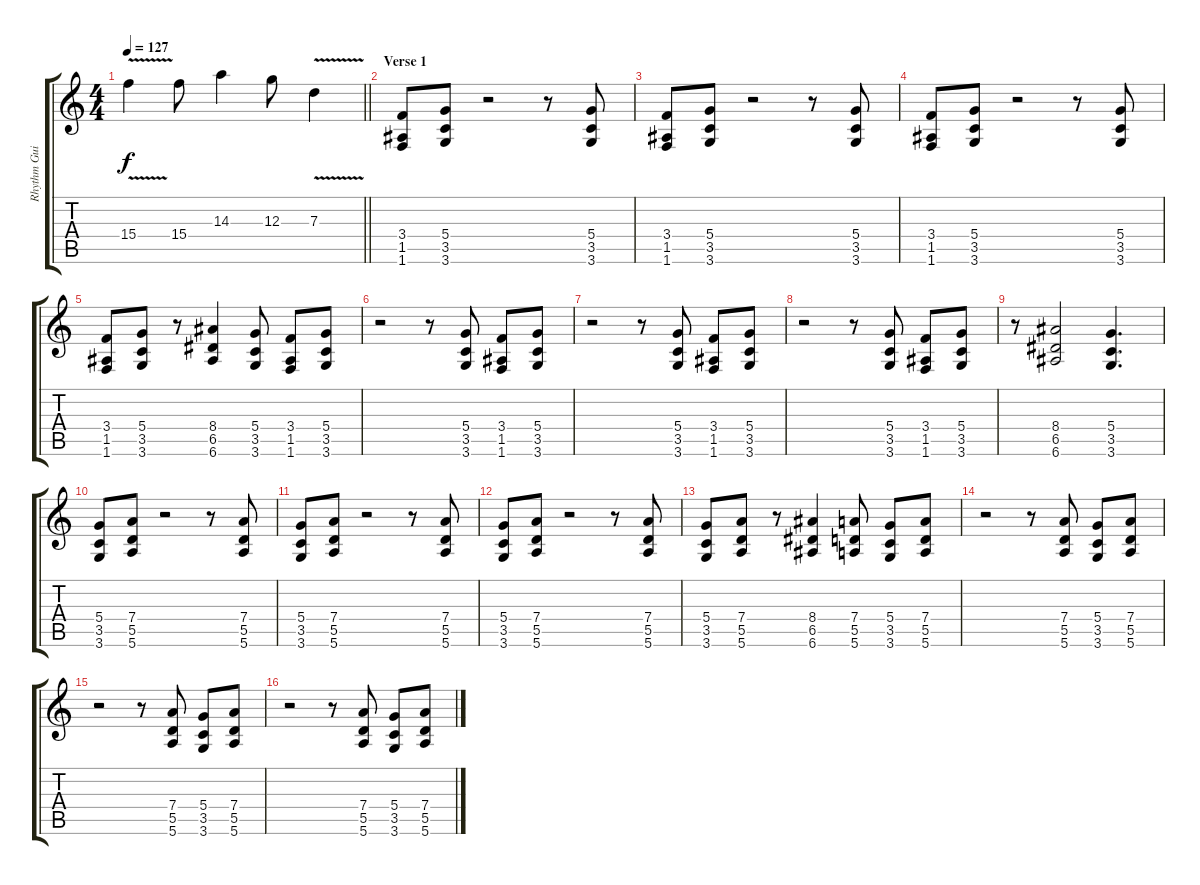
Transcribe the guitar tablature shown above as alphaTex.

\track ("Rhythm Guitar" "Rhythm Gui") {instrument distortionguitar}
\staff {score tabs}
\tuning (E4 B3 G3 D3 A2 E2) {hide}
\ts (4 4)
\tempo 127
\clef g2
\barLineRight lightlight
\ks c
15.4{v}.4{dy f} 15.4.8 14.3.4 12.3.8 7.3{v}.4 |
\section ("" "Verse 1")
(3.4 1.5 1.6).8 (5.4 3.5 3.6).8 r.2 r.8 (5.4 3.5 3.6).8 |
(3.4 1.5 1.6).8 (5.4 3.5 3.6).8 r.2 r.8 (5.4 3.5 3.6).8 |
(3.4 1.5 1.6).8 (5.4 3.5 3.6).8 r.2 r.8 (5.4 3.5 3.6).8 |
(3.4 1.5 1.6).8 (5.4 3.5 3.6).8 r.8 (8.4 6.5 6.6).4 (5.4 3.5 3.6).8 (3.4 1.5 1.6).8 (5.4 3.5 3.6).8 |
r.2 r.8 (5.4 3.5 3.6).8 (3.4 1.5 1.6).8 (5.4 3.5 3.6).8 |
r.2 r.8 (5.4 3.5 3.6).8 (3.4 1.5 1.6).8 (5.4 3.5 3.6).8 |
r.2 r.8 (5.4 3.5 3.6).8 (3.4 1.5 1.6).8 (5.4 3.5 3.6).8 |
r.8 (8.4 6.5 6.6).2 (5.4 3.5 3.6).4{d} |
(5.4 3.5 3.6).8 (7.4 5.5 5.6).8 r.2 r.8 (7.4 5.5 5.6).8 |
(5.4 3.5 3.6).8 (7.4 5.5 5.6).8 r.2 r.8 (7.4 5.5 5.6).8 |
(5.4 3.5 3.6).8 (7.4 5.5 5.6).8 r.2 r.8 (7.4 5.5 5.6).8 |
(5.4 3.5 3.6).8 (7.4 5.5 5.6).8 r.8 (8.4 6.5 6.6).4 (7.4 5.5 5.6).8 (5.4 3.5 3.6).8 (7.4 5.5 5.6).8 |
r.2 r.8 (7.4 5.5 5.6).8 (5.4 3.5 3.6).8 (7.4 5.5 5.6).8 |
r.2 r.8 (7.4 5.5 5.6).8 (5.4 3.5 3.6).8 (7.4 5.5 5.6).8 |
r.2 r.8 (7.4 5.5 5.6).8 (5.4 3.5 3.6).8 (7.4 5.5 5.6).8
